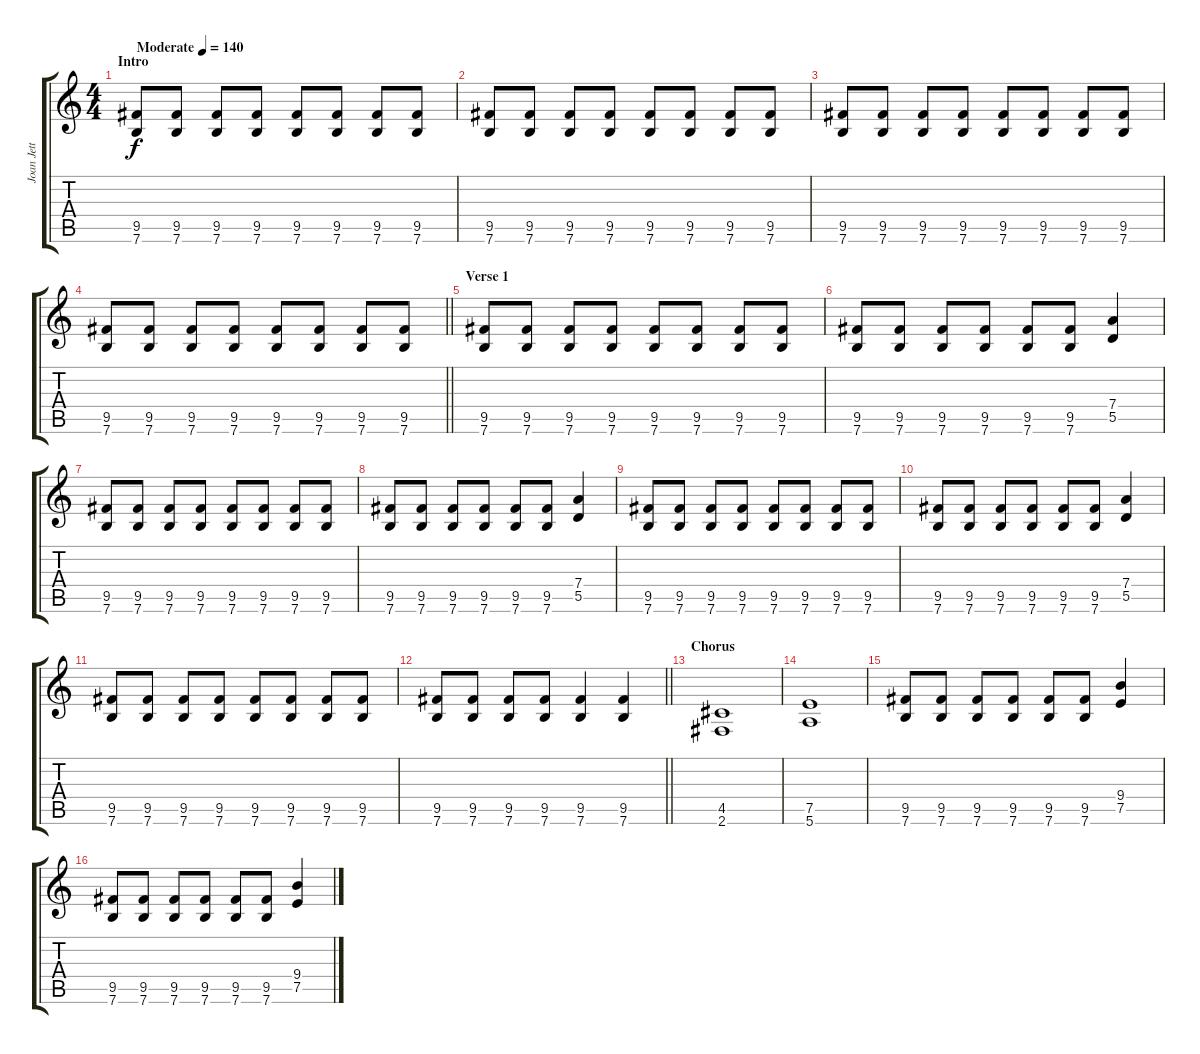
\track ("Joan Jett " "Joan Jett ") {instrument distortionguitar}
\staff {score tabs}
\tuning (E4 B3 G3 D3 A2 E2) {hide}
\ts (4 4)
\section ("" "Intro")
\tempo (140 "Moderate")
\clef g2
\ks c
(9.5 7.6).8{dy f instrument distortionguitar} (9.5 7.6).8 (9.5 7.6).8 (9.5 7.6).8 (9.5 7.6).8 (9.5 7.6).8 (9.5 7.6).8 (9.5 7.6).8 |
(9.5 7.6).8 (9.5 7.6).8 (9.5 7.6).8 (9.5 7.6).8 (9.5 7.6).8 (9.5 7.6).8 (9.5 7.6).8 (9.5 7.6).8 |
(9.5 7.6).8 (9.5 7.6).8 (9.5 7.6).8 (9.5 7.6).8 (9.5 7.6).8 (9.5 7.6).8 (9.5 7.6).8 (9.5 7.6).8 |
\barLineRight lightlight
(9.5 7.6).8 (9.5 7.6).8 (9.5 7.6).8 (9.5 7.6).8 (9.5 7.6).8 (9.5 7.6).8 (9.5 7.6).8 (9.5 7.6).8 |
\section ("" "Verse 1")
(9.5 7.6).8 (9.5 7.6).8 (9.5 7.6).8 (9.5 7.6).8 (9.5 7.6).8 (9.5 7.6).8 (9.5 7.6).8 (9.5 7.6).8 |
(9.5 7.6).8 (9.5 7.6).8 (9.5 7.6).8 (9.5 7.6).8 (9.5 7.6).8 (9.5 7.6).8 (7.4 5.5).4 |
(9.5 7.6).8 (9.5 7.6).8 (9.5 7.6).8 (9.5 7.6).8 (9.5 7.6).8 (9.5 7.6).8 (9.5 7.6).8 (9.5 7.6).8 |
(9.5 7.6).8 (9.5 7.6).8 (9.5 7.6).8 (9.5 7.6).8 (9.5 7.6).8 (9.5 7.6).8 (7.4 5.5).4 |
(9.5 7.6).8 (9.5 7.6).8 (9.5 7.6).8 (9.5 7.6).8 (9.5 7.6).8 (9.5 7.6).8 (9.5 7.6).8 (9.5 7.6).8 |
(9.5 7.6).8 (9.5 7.6).8 (9.5 7.6).8 (9.5 7.6).8 (9.5 7.6).8 (9.5 7.6).8 (7.4 5.5).4 |
(9.5 7.6).8 (9.5 7.6).8 (9.5 7.6).8 (9.5 7.6).8 (9.5 7.6).8 (9.5 7.6).8 (9.5 7.6).8 (9.5 7.6).8 |
\barLineRight lightlight
(9.5 7.6).8 (9.5 7.6).8 (9.5 7.6).8 (9.5 7.6).8 (9.5 7.6).4 (9.5 7.6).4 |
\section ("" "Chorus")
(4.5 2.6).1 |
(7.5 5.6).1 |
(9.5 7.6).8 (9.5 7.6).8 (9.5 7.6).8 (9.5 7.6).8 (9.5 7.6).8 (9.5 7.6).8 (9.4 7.5).4 |
(9.5 7.6).8 (9.5 7.6).8 (9.5 7.6).8 (9.5 7.6).8 (9.5 7.6).8 (9.5 7.6).8 (9.4 7.5).4
